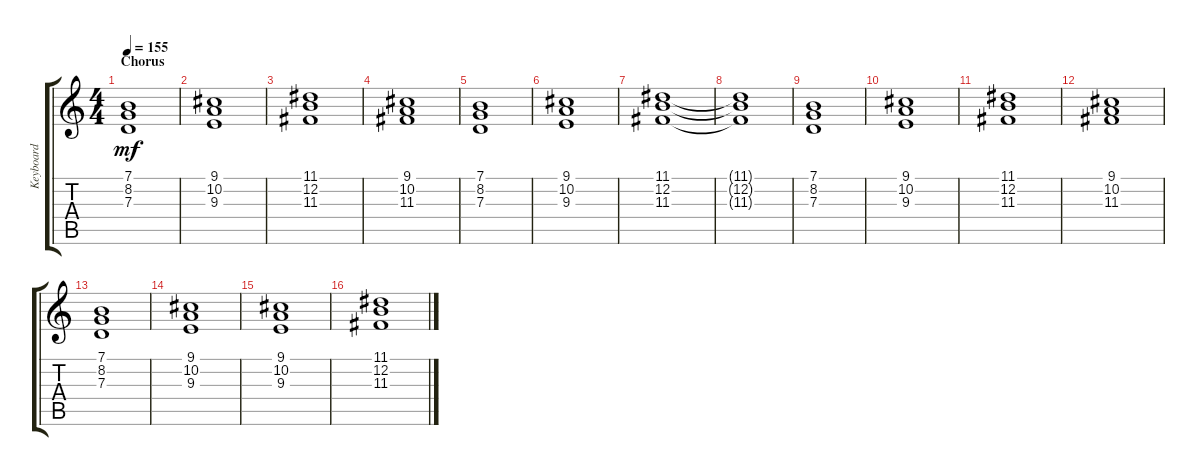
\track ("Keyboard" "Keyboard") {instrument lead8bassandlead}
\staff {score tabs}
\tuning (E4 B3 G3 D3 A2 E2) {hide}
\ts (4 4)
\section ("" "Chorus")
\tempo 155
\clef g2
\ks c
(7.1 8.2 7.3).1{dy mf} |
(9.1 10.2 9.3).1 |
(11.1 12.2 11.3).1 |
(9.1 10.2 11.3).1 |
(7.1 8.2 7.3).1 |
(9.1 10.2 9.3).1 |
(11.1 12.2 11.3).1 |
(11.1{t} 12.2{t} 11.3{t}).1 |
(7.1 8.2 7.3).1 |
(9.1 10.2 9.3).1 |
(11.1 12.2 11.3).1 |
(9.1 10.2 11.3).1 |
(7.1 8.2 7.3).1 |
(9.1 10.2 9.3).1 |
(9.1 10.2 9.3).1 |
(11.1 12.2 11.3).1
